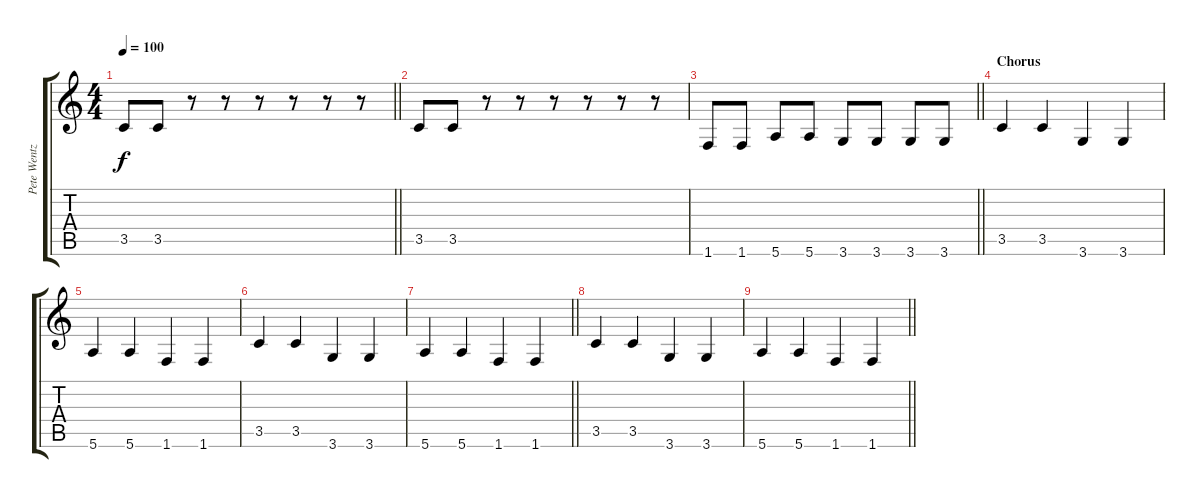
\track ("Pete Wentz" "Pete Wentz") {instrument electricbasspick}
\staff {score tabs}
\tuning (E4 B3 G3 D3 A2 E2) {hide}
\ts (4 4)
\tempo 100
\clef g2
\barLineRight lightlight
\ks c
3.5.8{dy f} 3.5.8 r.8 r.8 r.8 r.8 r.8 r.8 |
3.5.8 3.5.8 r.8 r.8 r.8 r.8 r.8 r.8 |
\barLineRight lightlight
1.6.8 1.6.8 5.6.8 5.6.8 3.6.8 3.6.8 3.6.8 3.6.8 |
\section ("" "Chorus")
3.5.4 3.5.4 3.6.4 3.6.4 |
5.6.4 5.6.4 1.6.4 1.6.4 |
3.5.4 3.5.4 3.6.4 3.6.4 |
\barLineRight lightlight
5.6.4 5.6.4 1.6.4 1.6.4 |
3.5.4 3.5.4 3.6.4 3.6.4 |
\barLineRight lightlight
5.6.4 5.6.4 1.6.4 1.6.4
